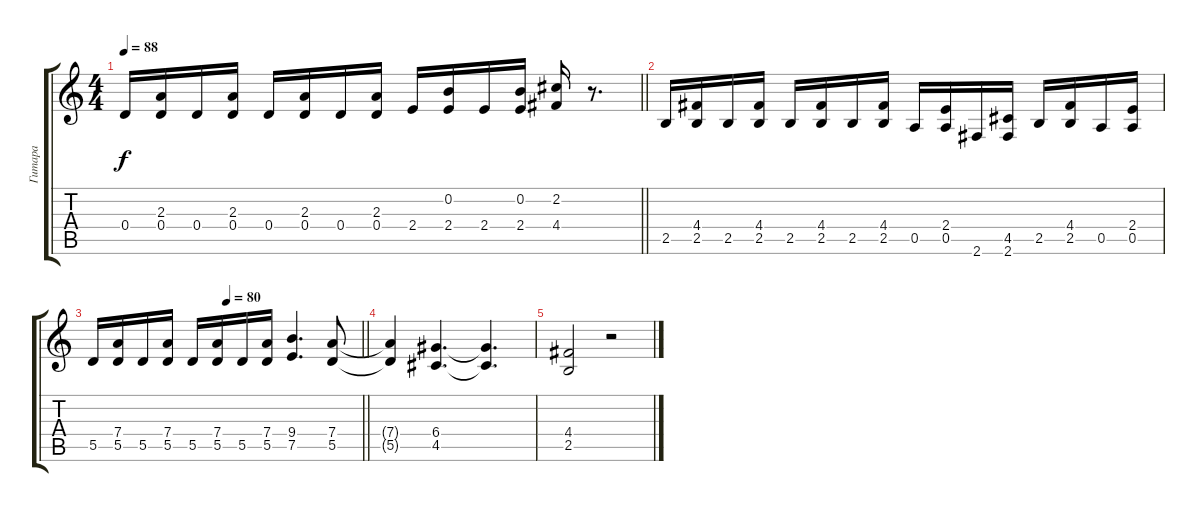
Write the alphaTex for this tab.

\track ("Гитара" "Гитара") {instrument distortionguitar}
\staff {score tabs}
\tuning (E4 B3 G3 D3 A2 E2) {hide}
\ts (4 4)
\tempo 88
\clef g2
\barLineRight lightlight
\ks c
0.4.16{dy f} (2.3 0.4).16 0.4.16 (2.3 0.4).16 0.4.16 (2.3 0.4).16 0.4.16 (2.3 0.4).16 2.4.16 (0.2 2.4).16 2.4.16 (0.2 2.4).16 (2.2 4.4).16 r.8{d} |
2.5.16 (4.4 2.5).16 2.5.16 (4.4 2.5).16 2.5.16 (4.4 2.5).16 2.5.16 (4.4 2.5).16 0.5.16 (2.4 0.5).16 2.6.16 (4.5 2.6).16 2.5.16 (4.4 2.5).16 0.5.16 (2.4 0.5).16 |
\tempo (80 0.5)
\barLineRight lightlight
5.5.16 (7.4 5.5).16 5.5.16 (7.4 5.5).16 5.5.16 (7.4 5.5).16 5.5.16 (7.4 5.5).16 (9.4 7.5).4{d} (7.4 5.5).8 |
(7.4{t} 5.5{t}).4 (6.4 4.5).4{d} (6.4{t} 4.5{t}).4{d} |
(4.4 2.5).2 r.2
